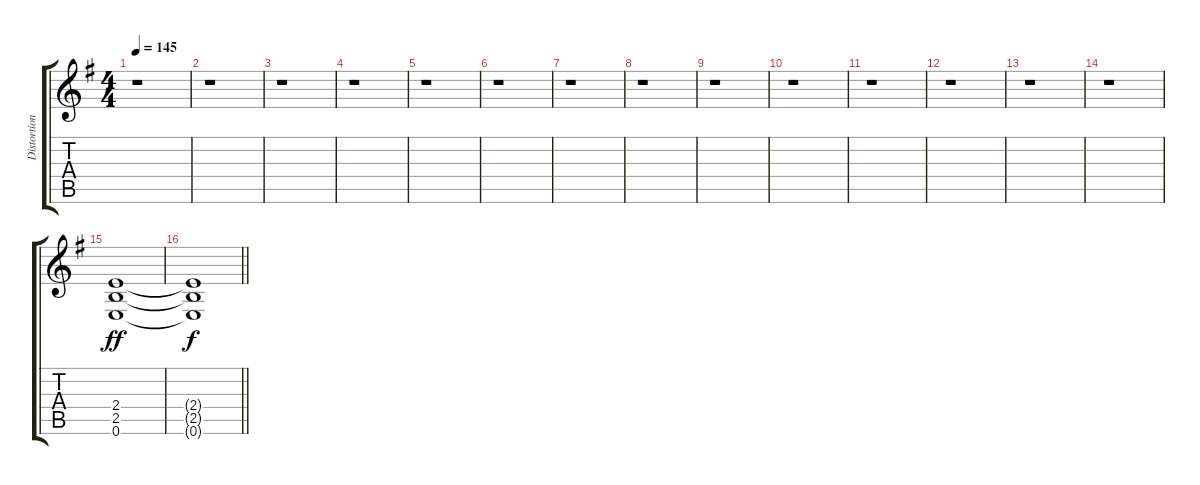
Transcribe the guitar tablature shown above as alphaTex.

\track ("Distortion" "Distortion") {instrument overdrivenguitar}
\staff {score tabs}
\tuning (E4 B3 G3 D3 A2 E2) {hide}
\ts (4 4)
\tempo 145
\clef g2
\ks g
r.1{dy ff} |
r.1 |
r.1 |
r.1 |
r.1 |
r.1 |
r.1 |
r.1 |
r.1 |
r.1 |
r.1 |
r.1 |
r.1 |
r.1 |
(2.4 2.5 0.6).1 |
\barLineRight lightlight
(2.4{t} 2.5{t} 0.6{t}).1{dy f}
